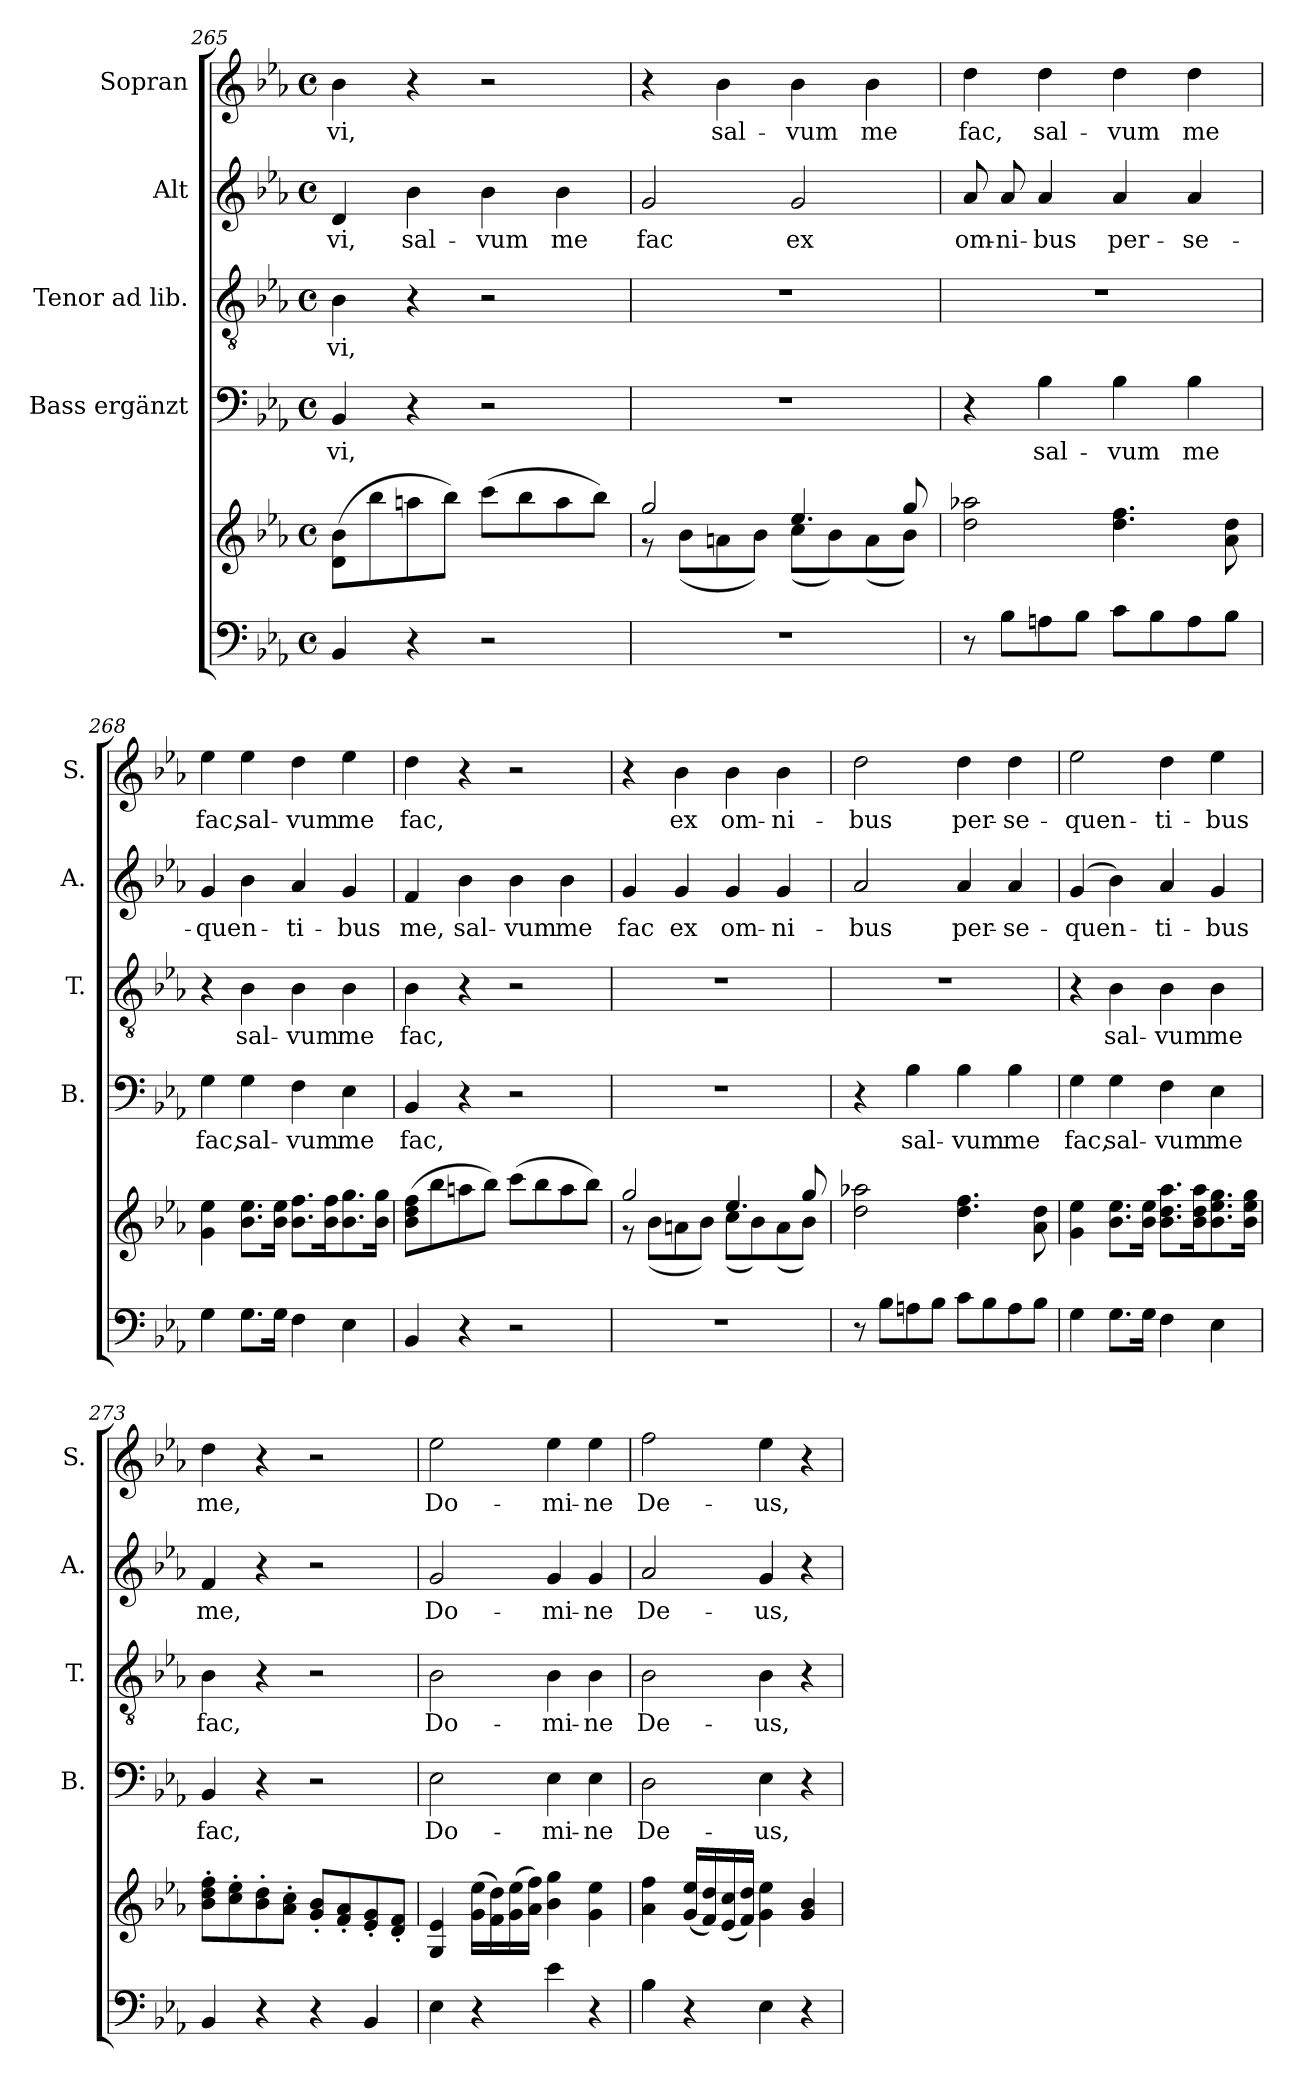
**kern	**kern	**kern	**text	**kern	**text	**kern	**text	**kern	**text
*part5	*part5	*part4	*part4	*part3	*part3	*part2	*part2	*part1	*part1
*staff6	*staff5	*staff4	*staff4	*staff3	*staff3	*staff2	*staff2	*staff1	*staff1
*	*	*I"Bass ergänzt	*	*I"Tenor ad lib.	*	*I"Alt	*	*I"Sopran	*
*	*	*I'B.	*	*I'T.	*	*I'A.	*	*I'S.	*
!!LO:PB:g=z
*clefF4	*clefG2	*clefF4	*	*clefGv2	*	*clefG2	*	*clefG2	*
*k[b-e-a-]	*k[b-e-a-]	*k[b-e-a-]	*	*k[b-e-a-]	*	*k[b-e-a-]	*	*k[b-e-a-]	*
*E-:	*E-:	*E-:	*	*E-:	*	*E-:	*	*E-:	*
*M4/4	*M4/4	*M4/4	*	*M4/4	*	*M4/4	*	*M4/4	*
*met(c)	*met(c)	*met(c)	*	*met(c)	*	*met(c)	*	*met(c)	*
=265	=265	=265	=265	=265	=265	=265	=265	=265	=265
!	!	!	!LO:LY:b	!	!LO:LY:b	!	!LO:LY:b	!	!LO:LY:b
4BB-/	(>8d\ 8b-\L	4BB-/	-vi,	4B-\	-vi,	4d/	-vi,	4b-\	-vi,
.	8bb-\	.	.	.	.	.	.	.	.
!	!	!	!	!	!	!	!LO:LY:b	!	!
4r	8aan\	4r	.	4r	.	4b-\	sal-	4r	.
.	8bb-\J)	.	.	.	.	.	.	.	.
!	!	!	!	!	!	!	!LO:LY:b	!	!
2r	(>8ccc\L	2r	.	2r	.	4b-\	-vum	2r	.
.	8bb-\	.	.	.	.	.	.	.	.
!	!	!	!	!	!	!	!LO:LY:b	!	!
.	8aa\	.	.	.	.	4b-\	me	.	.
.	8bb-\J)	.	.	.	.	.	.	.	.
=266	=266	=266	=266	=266	=266	=266	=266	=266	=266
*	*^	*	*	*	*	*	*	*	*
!	!	!	!	!	!	!	!	!LO:LY:b	!	!
1r	2gg/	8r	1r	.	1r	.	2g/	fac	4r	.
.	.	(<8b-\L	.	.	.	.	.	.	.	.
!	!	!	!	!	!	!	!	!	!	!LO:LY:b
.	.	8an\	.	.	.	.	.	.	4b-\	sal-
.	.	8b-\J)	.	.	.	.	.	.	.	.
!	!	!	!	!	!	!	!	!LO:LY:b	!	!LO:LY:b
.	4.ee-/	(<8cc\L	.	.	.	.	2g/	ex	4b-\	-vum
.	.	8b-\)	.	.	.	.	.	.	.	.
!	!	!	!	!	!	!	!	!	!	!LO:LY:b
.	.	(<8a\	.	.	.	.	.	.	4b-\	me
.	8gg/	8b-\J)	.	.	.	.	.	.	.	.
=267	=267	=267	=267	=267	=267	=267	=267	=267	=267	=267
!	!	!	!	!	!	!	!	!LO:LY:b	!	!LO:LY:b
*	*v	*v	*	*	*	*	*	*	*	*
8r	2dd\ 2aa-X\	4r	.	1r	.	8a-/	om-	4dd\	fac,
!	!	!	!	!	!	!	!LO:LY:b	!	!
8B-\L	.	.	.	.	.	8a-/	-ni-	.	.
!	!	!	!LO:LY:b	!	!	!	!LO:LY:b	!	!LO:LY:b
8An\	.	4B-\	sal-	.	.	4a-/	-bus	4dd\	sal-
8B-\J	.	.	.	.	.	.	.	.	.
!	!	!	!LO:LY:b	!	!	!	!LO:LY:b	!	!LO:LY:b
8c\L	4.dd\ 4.ff\	4B-\	-vum	.	.	4a-/	per-	4dd\	-vum
8B-\	.	.	.	.	.	.	.	.	.
!	!	!	!LO:LY:b	!	!	!	!LO:LY:b	!	!LO:LY:b
8A\	.	4B-\	me	.	.	4a-/	-se-	4dd\	me
8B-\J	8a-\ 8dd\	.	.	.	.	.	.	.	.
=268	=268	=268	=268	=268	=268	=268	=268	=268	=268
!	!	!	!LO:LY:b	!	!	!	!LO:LY:b	!	!LO:LY:b
4G\	4g\ 4ee-\	4G\	fac,	4r	.	4g/	-quen-	4ee-\	fac,
!	!	!	!LO:LY:b	!	!LO:LY:b	!	!	!	!LO:LY:b
8.G\L	8.b-\ 8.ee-\L	4G\	sal-	4B-\	sal-	4b-\	.	4ee-\	sal-
16G\Jk	16b-\ 16ee-\Jk	.	.	.	.	.	.	.	.
!	!	!	!LO:LY:b	!	!LO:LY:b	!	!LO:LY:b	!	!LO:LY:b
4F\	8.b-\ 8.ff\L	4F\	-vum	4B-\	-vum	4a-/	-ti-	4dd\	-vum
.	16b-\ 16ff\k	.	.	.	.	.	.	.	.
!	!	!	!LO:LY:b	!	!LO:LY:b	!	!LO:LY:b	!	!LO:LY:b
4E-\	8.b-\ 8.gg\	4E-\	me	4B-\	me	4g/	-bus	4ee-\	me
.	16b-\ 16gg\Jk	.	.	.	.	.	.	.	.
!!LO:LB:g=z
=269	=269	=269	=269	=269	=269	=269	=269	=269	=269
!	!	!	!LO:LY:b	!	!LO:LY:b	!	!LO:LY:b	!	!LO:LY:b
4BB-/	(>8b-\ 8dd\ 8ff\L	4BB-/	fac,	4B-\	fac,	4f/	me,	4dd\	fac,
.	8bb-\	.	.	.	.	.	.	.	.
!	!	!	!	!	!	!	!LO:LY:b	!	!
4r	8aan\	4r	.	4r	.	4b-\	sal-	4r	.
.	8bb-\J)	.	.	.	.	.	.	.	.
!	!	!	!	!	!	!	!LO:LY:b	!	!
2r	(>8ccc\L	2r	.	2r	.	4b-\	-vum	2r	.
.	8bb-\	.	.	.	.	.	.	.	.
!	!	!	!	!	!	!	!LO:LY:b	!	!
.	8aa\	.	.	.	.	4b-\	me	.	.
.	8bb-\J)	.	.	.	.	.	.	.	.
=270	=270	=270	=270	=270	=270	=270	=270	=270	=270
*	*^	*	*	*	*	*	*	*	*
!	!	!	!	!	!	!	!	!LO:LY:b	!	!
1r	2gg/	8r	1r	.	1r	.	4g/	fac	4r	.
.	.	(<8b-\L	.	.	.	.	.	.	.	.
!	!	!	!	!	!	!	!	!LO:LY:b	!	!LO:LY:b
.	.	8an\	.	.	.	.	4g/	ex	4b-\	ex
.	.	8b-\J)	.	.	.	.	.	.	.	.
!	!	!	!	!	!	!	!	!LO:LY:b	!	!LO:LY:b
.	4.ee-/	(<8cc\L	.	.	.	.	4g/	om-	4b-\	om-
.	.	8b-\)	.	.	.	.	.	.	.	.
!	!	!	!	!	!	!	!	!LO:LY:b	!	!LO:LY:b
.	.	(<8a\	.	.	.	.	4g/	-ni-	4b-\	-ni-
.	8gg/	8b-\J)	.	.	.	.	.	.	.	.
=271	=271	=271	=271	=271	=271	=271	=271	=271	=271	=271
!	!	!	!	!	!	!	!	!LO:LY:b	!	!LO:LY:b
*	*v	*v	*	*	*	*	*	*	*	*
8r	2dd\ 2aa-X\	4r	.	1r	.	2a-/	-bus	2dd\	-bus
8B-\L	.	.	.	.	.	.	.	.	.
!	!	!	!LO:LY:b	!	!	!	!	!	!
8An\	.	4B-\	sal-	.	.	.	.	.	.
8B-\J	.	.	.	.	.	.	.	.	.
!	!	!	!LO:LY:b	!	!	!	!LO:LY:b	!	!LO:LY:b
8c\L	4.dd\ 4.ff\	4B-\	-vum	.	.	4a-/	per-	4dd\	per-
8B-\	.	.	.	.	.	.	.	.	.
!	!	!	!LO:LY:b	!	!	!	!LO:LY:b	!	!LO:LY:b
8A\	.	4B-\	me	.	.	4a-/	-se-	4dd\	-se-
8B-\J	8a-\ 8dd\	.	.	.	.	.	.	.	.
=272	=272	=272	=272	=272	=272	=272	=272	=272	=272
!	!	!	!LO:LY:b	!	!	!	!LO:LY:b	!	!LO:LY:b
4G\	4g\ 4ee-\	4G\	fac,	4r	.	(4g/	-quen-	2ee-\	-quen-
!	!	!	!LO:LY:b	!	!LO:LY:b	!	!	!	!
8.G\L	8.b-\ 8.ee-\L	4G\	sal-	4B-\	sal-	4b-\)	.	.	.
16G\Jk	16b-\ 16ee-\Jk	.	.	.	.	.	.	.	.
!	!	!	!LO:LY:b	!	!LO:LY:b	!	!LO:LY:b	!	!LO:LY:b
4F\	8.b-\ 8.dd\ 8.aa-\L	4F\	-vum	4B-\	-vum	4a-/	-ti-	4dd\	-ti-
.	16b-\ 16dd\ 16aa-\k	.	.	.	.	.	.	.	.
!	!	!	!LO:LY:b	!	!LO:LY:b	!	!LO:LY:b	!	!LO:LY:b
4E-\	8.b-\ 8.ee-\ 8.gg\	4E-\	me	4B-\	me	4g/	-bus	4ee-\	-bus
.	16b-\ 16ee-\ 16gg\Jk	.	.	.	.	.	.	.	.
!!LO:PB:g=z
=273	=273	=273	=273	=273	=273	=273	=273	=273	=273
!	!	!	!LO:LY:b	!	!LO:LY:b	!	!LO:LY:b	!	!LO:LY:b
4BB-/	8b-\'> 8dd\'> 8ff\'>L	4BB-/	fac,	4B-\	fac,	4f/	me,	4dd\	me,
.	8cc\'> 8ee-\'>	.	.	.	.	.	.	.	.
4r	8b-\'> 8dd\'>	4r	.	4r	.	4r	.	4r	.
.	8a-\'> 8cc\'>J	.	.	.	.	.	.	.	.
4r	8g/'< 8b-/'<L	2r	.	2r	.	2r	.	2r	.
.	8f/'< 8a-/'<	.	.	.	.	.	.	.	.
4BB-/	8e-/'< 8g/'<	.	.	.	.	.	.	.	.
.	8d/'< 8f/'<J	.	.	.	.	.	.	.	.
=274	=274	=274	=274	=274	=274	=274	=274	=274	=274
!	!	!	!LO:LY:b	!	!LO:LY:b	!	!LO:LY:b	!	!LO:LY:b
4E-\	4G/ 4e-/	2E-\	Do-	2B-\	Do-	2g/	Do-	2ee-\	Do-
4r	(>16g\ 16ee-\LL	.	.	.	.	.	.	.	.
.	16f\ 16dd\)	.	.	.	.	.	.	.	.
.	(>16g\ 16ee-\	.	.	.	.	.	.	.	.
.	16a-\ 16ff\JJ)	.	.	.	.	.	.	.	.
!	!	!	!LO:LY:b	!	!LO:LY:b	!	!LO:LY:b	!	!LO:LY:b
4e-\	4b-\ 4gg\	4E-\	-mi-	4B-\	-mi-	4g/	-mi-	4ee-\	-mi-
!	!	!	!LO:LY:b	!	!LO:LY:b	!	!LO:LY:b	!	!LO:LY:b
4r	4g\ 4ee-\	4E-\	-ne	4B-\	-ne	4g/	-ne	4ee-\	-ne
=275	=275	=275	=275	=275	=275	=275	=275	=275	=275
!	!	!	!LO:LY:b	!	!LO:LY:b	!	!LO:LY:b	!	!LO:LY:b
4B-\	4a-\ 4ff\	2D\	De-	2B-\	De-	2a-/	De-	2ff\	De-
4r	(<16g/ 16ee-/LL	.	.	.	.	.	.	.	.
.	16f/ 16dd/)	.	.	.	.	.	.	.	.
.	(<16e-/ 16cc/	.	.	.	.	.	.	.	.
.	16f/ 16dd/JJ)	.	.	.	.	.	.	.	.
!	!	!	!LO:LY:b	!	!LO:LY:b	!	!LO:LY:b	!	!LO:LY:b
4E-\	4g\ 4ee-\	4E-\	-us,	4B-\	-us,	4g/	-us,	4ee-\	-us,
4r	4g/ 4b-/	4r	.	4r	.	4r	.	4r	.
=	=	=	=	=	=	=	=	=	=
*-	*-	*-	*-	*-	*-	*-	*-	*-	*-
